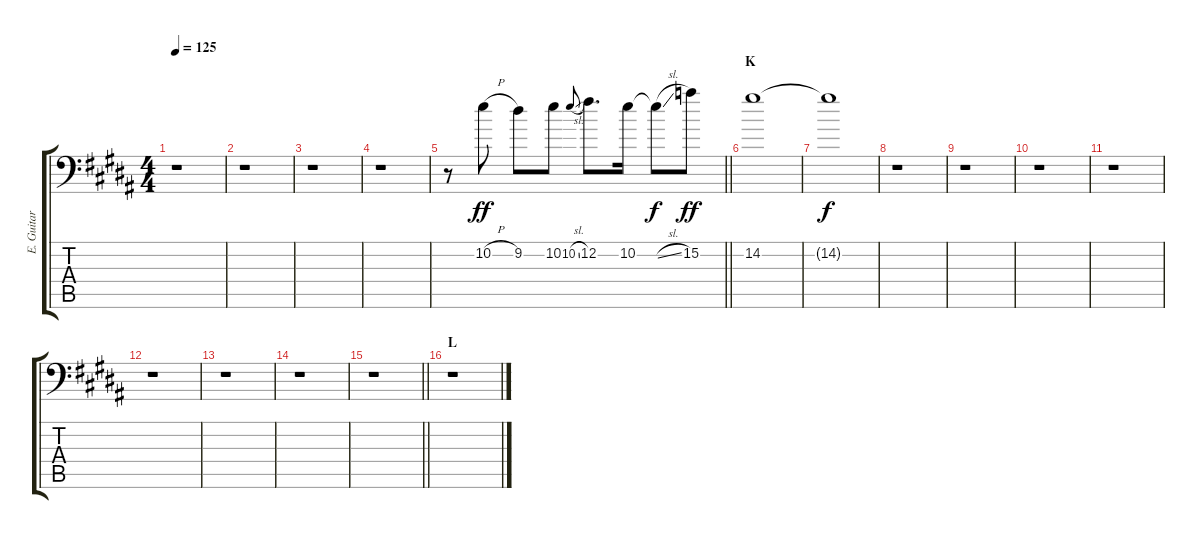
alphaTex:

\track ("E. Guitar I" "E. Guitar ") {instrument overdrivenguitar}
\staff {score tabs}
\tuning (B3 Gb3 D3 A2 E2 A1) {hide}
\ts (4 4)
\tempo 125
\clef f4
\ks b
r.1{dy f} |
r.1 |
r.1 |
r.1 |
\barLineRight lightlight
r.8 10.2{h}.8{dy ff} 9.2.8 10.2.8 10.2{sl}.8{gr onbeat} 12.2.8{d} 10.2.16 10.2{sl t}.8{dy f} 15.2.8{dy ff} |
\section ("" "K")
14.2.1 |
14.2{t}.1{dy f} |
r.1 |
r.1 |
r.1 |
r.1 |
r.1 |
r.1 |
r.1 |
\barLineRight lightlight
r.1 |
\section ("" "L")
r.1
